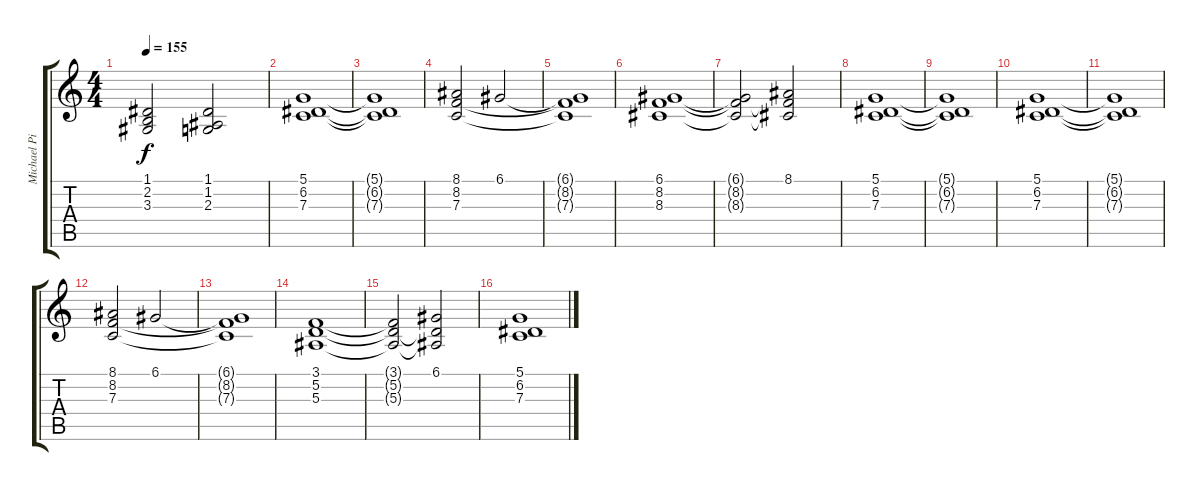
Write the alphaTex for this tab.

\track ("Michael Pinnella - ORGUE" "Michael Pi") {instrument churchorgan}
\staff {score tabs}
\tuning (D4 A3 F3 C3 G2 D2) {hide}
\ts (4 4)
\tempo 155
\clef g2
\ks c
(1.1 2.2 3.3).2{dy f} (1.1 1.2 2.3).2 |
(5.1 6.2 7.3).1 |
(5.1{t} 6.2{t} 7.3{t}).1 |
(8.1 8.2 7.3).2 6.1.2 |
(6.1{t} 8.2{t} 7.3{t}).1 |
(6.1 8.2 8.3).1 |
(6.1{t} 8.2{t} 8.3{t}).2 (8.1 8.2{t} 8.3{t}).2 |
(5.1 6.2 7.3).1 |
(5.1{t} 6.2{t} 7.3{t}).1 |
(5.1 6.2 7.3).1 |
(5.1{t} 6.2{t} 7.3{t}).1 |
(8.1 8.2 7.3).2 6.1.2 |
(6.1{t} 8.2{t} 7.3{t}).1 |
(3.1 5.2 5.3).1 |
(3.1{t} 5.2{t} 5.3{t}).2 (6.1 5.2{t} 5.3{t}).2 |
(5.1 6.2 7.3).1
